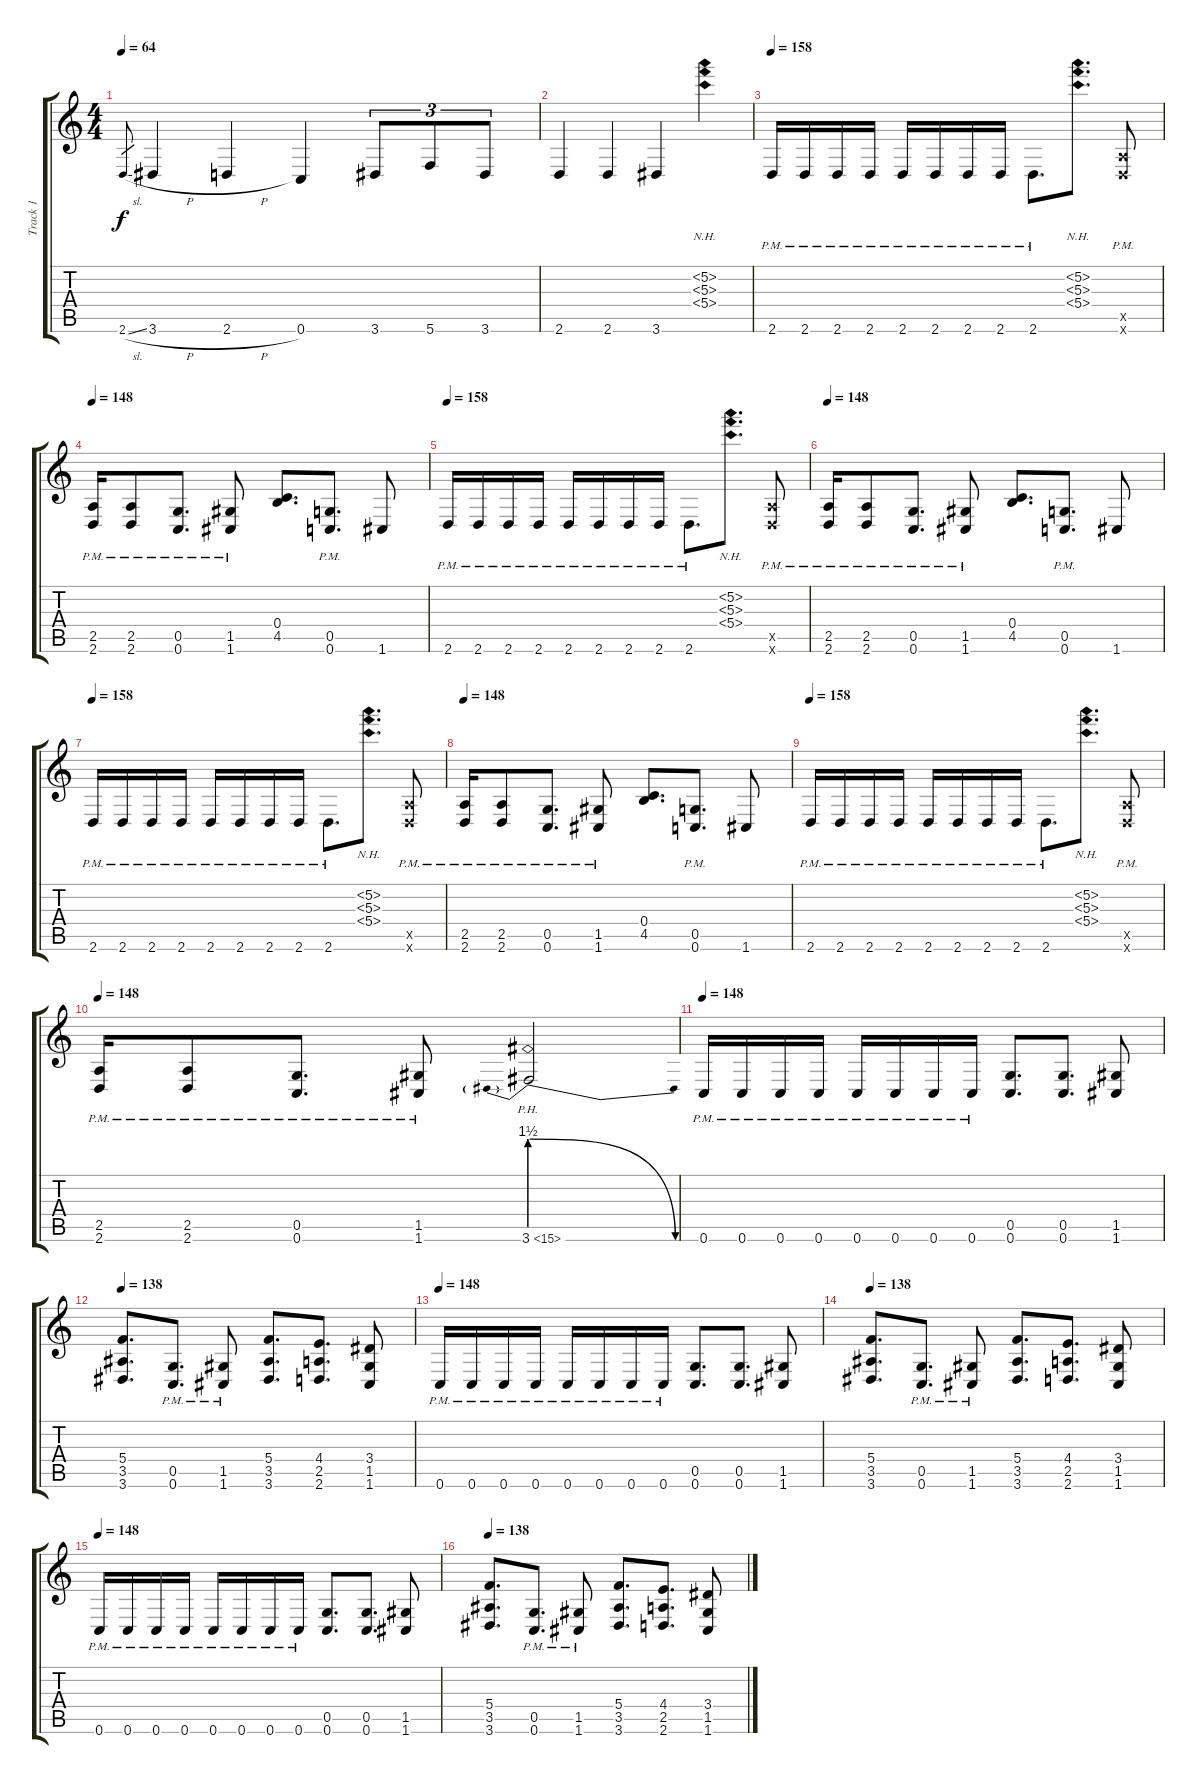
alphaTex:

\track ("Track 1" "Track 1") {instrument distortionguitar}
\staff {score tabs}
\tuning (D4 A3 F3 C3 G2 C2) {hide}
\ts (4 4)
\tempo 64
\clef g2
\ks c
2.6{sl}.8{gr dy f} 3.6{h}.4 2.6{h}.4 0.6.4 3.6.8{tu (3 2)} 5.6.8{tu (3 2)} 3.6.8{tu (3 2)} |
2.6.4 2.6.4 3.6.4 (5.2{nh} 5.3{nh} 5.4{nh}).4 |
\tempo 158
2.6{pm}.16 2.6{pm}.16 2.6{pm}.16 2.6{pm}.16 2.6{pm}.16 2.6{pm}.16 2.6{pm}.16 2.6{pm}.16 2.6{pm}.8{d} (5.2{nh} 5.3{nh} 5.4{nh}).8{d} (2.5{pm x} 2.6{pm x}).8 |
\tempo 148
(2.5{pm} 2.6{pm}).16 (2.5{pm} 2.6{pm}).8 (0.5{pm} 0.6{pm}).8{d} (1.5{pm} 1.6{pm}).8 (0.4 4.5).8{d} (0.5{pm} 0.6{pm}).8{d} 1.6.8 |
\tempo 158
2.6{pm}.16 2.6{pm}.16 2.6{pm}.16 2.6{pm}.16 2.6{pm}.16 2.6{pm}.16 2.6{pm}.16 2.6{pm}.16 2.6{pm}.8{d} (5.2{nh} 5.3{nh} 5.4{nh}).8{d} (2.5{pm x} 2.6{pm x}).8 |
\tempo 148
(2.5{pm} 2.6{pm}).16 (2.5{pm} 2.6{pm}).8 (0.5{pm} 0.6{pm}).8{d} (1.5{pm} 1.6{pm}).8 (0.4 4.5).8{d} (0.5{pm} 0.6{pm}).8{d} 1.6.8 |
\tempo 158
2.6{pm}.16 2.6{pm}.16 2.6{pm}.16 2.6{pm}.16 2.6{pm}.16 2.6{pm}.16 2.6{pm}.16 2.6{pm}.16 2.6{pm}.8{d} (5.2{nh} 5.3{nh} 5.4{nh}).8{d} (2.5{pm x} 2.6{pm x}).8 |
\tempo 148
(2.5{pm} 2.6{pm}).16 (2.5{pm} 2.6{pm}).8 (0.5{pm} 0.6{pm}).8{d} (1.5{pm} 1.6{pm}).8 (0.4 4.5).8{d} (0.5{pm} 0.6{pm}).8{d} 1.6.8 |
\tempo 158
2.6{pm}.16 2.6{pm}.16 2.6{pm}.16 2.6{pm}.16 2.6{pm}.16 2.6{pm}.16 2.6{pm}.16 2.6{pm}.16 2.6{pm}.8{d} (5.2{nh} 5.3{nh} 5.4{nh}).8{d} (2.5{pm x} 2.6{pm x}).8 |
\tempo 148
(2.5{pm} 2.6{pm}).16 (2.5{pm} 2.6{pm}).8 (0.5{pm} 0.6{pm}).8{d} (1.5{pm} 1.6{pm}).8 3.6{be (prebendrelease 0 6 60 0) ph 12}.2 |
\tempo 148
0.6{pm}.16 0.6{pm}.16 0.6{pm}.16 0.6{pm}.16 0.6{pm}.16 0.6{pm}.16 0.6{pm}.16 0.6{pm}.16 (0.5 0.6).8{d} (0.5 0.6).8{d} (1.5 1.6).8 |
\tempo 138
(5.4 3.5 3.6).8{d} (0.5{pm} 0.6{pm}).8{d} (1.5{pm} 1.6{pm}).8 (5.4 3.5 3.6).8{d} (4.4 2.5 2.6).8{d} (3.4 1.5 1.6).8 |
\tempo 148
0.6{pm}.16 0.6{pm}.16 0.6{pm}.16 0.6{pm}.16 0.6{pm}.16 0.6{pm}.16 0.6{pm}.16 0.6{pm}.16 (0.5 0.6).8{d} (0.5 0.6).8{d} (1.5 1.6).8 |
\tempo 138
(5.4 3.5 3.6).8{d} (0.5{pm} 0.6{pm}).8{d} (1.5{pm} 1.6{pm}).8 (5.4 3.5 3.6).8{d} (4.4 2.5 2.6).8{d} (3.4 1.5 1.6).8 |
\tempo 148
0.6{pm}.16 0.6{pm}.16 0.6{pm}.16 0.6{pm}.16 0.6{pm}.16 0.6{pm}.16 0.6{pm}.16 0.6{pm}.16 (0.5 0.6).8{d} (0.5 0.6).8{d} (1.5 1.6).8 |
\tempo 138
(5.4 3.5 3.6).8{d} (0.5{pm} 0.6{pm}).8{d} (1.5{pm} 1.6{pm}).8 (5.4 3.5 3.6).8{d} (4.4 2.5 2.6).8{d} (3.4 1.5 1.6).8
